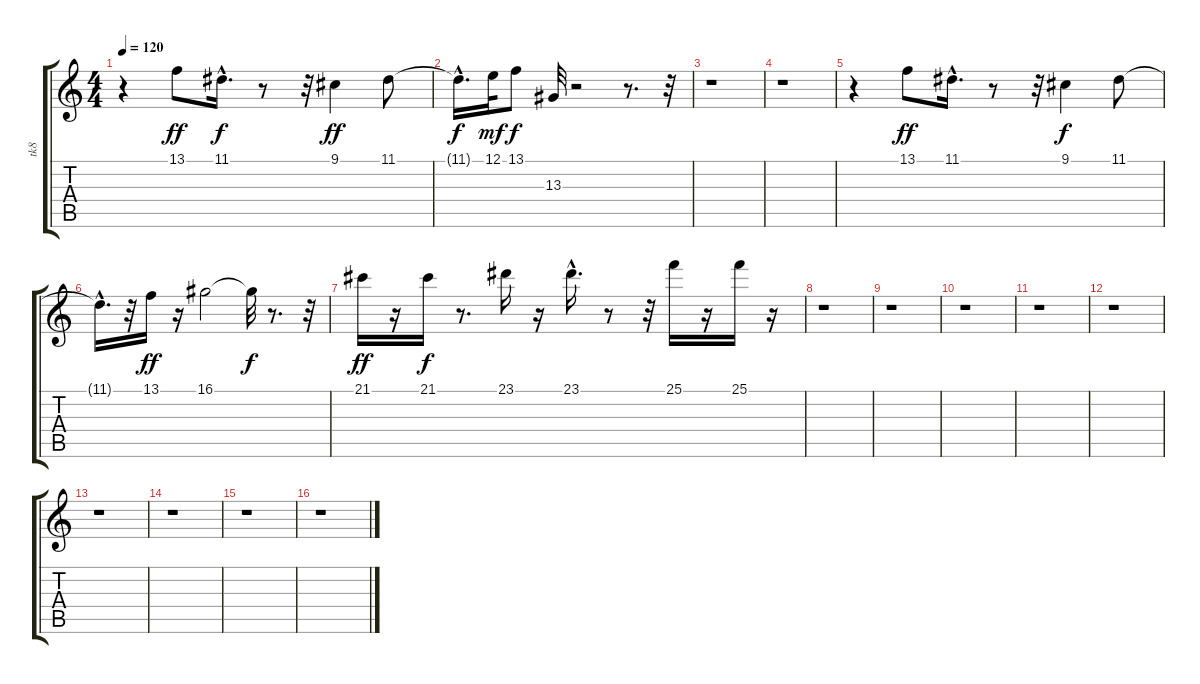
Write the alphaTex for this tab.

\track ("tk8" "tk8") {instrument lead8bassandlead}
\staff {score tabs}
\tuning (E4 B3 G3 D3 A2 E2) {hide}
\ts (4 4)
\tempo 120
\clef g2
\ks c
r.4{dy f} 13.1.8{dy ff} 11.1{hac}.16{d dy f} r.8 r.32 9.1.4{dy ff} 11.1.8 |
11.1{hac t}.16{d dy f} 12.1.32{dy mf} 13.1.8{dy f} 13.3.32 r.2 r.8{d} r.32 |
r.1 |
r.1 |
r.4 13.1.8{dy ff} 11.1{hac}.16{d} r.8 r.32 9.1.4{dy f} 11.1.8 |
11.1{hac t}.16{d} r.32 13.1.16{dy ff} r.16 16.1.2 16.1{t}.32{dy f} r.8{d} r.32 |
21.1.16{dy ff} r.16 21.1.16{dy f} r.8{d} 23.1.16 r.16 23.1{hac}.16{d} r.8 r.32 25.1.16 r.16 25.1.16 r.16 |
r.1 |
r.1 |
r.1 |
r.1 |
r.1 |
r.1 |
r.1 |
r.1 |
r.1
